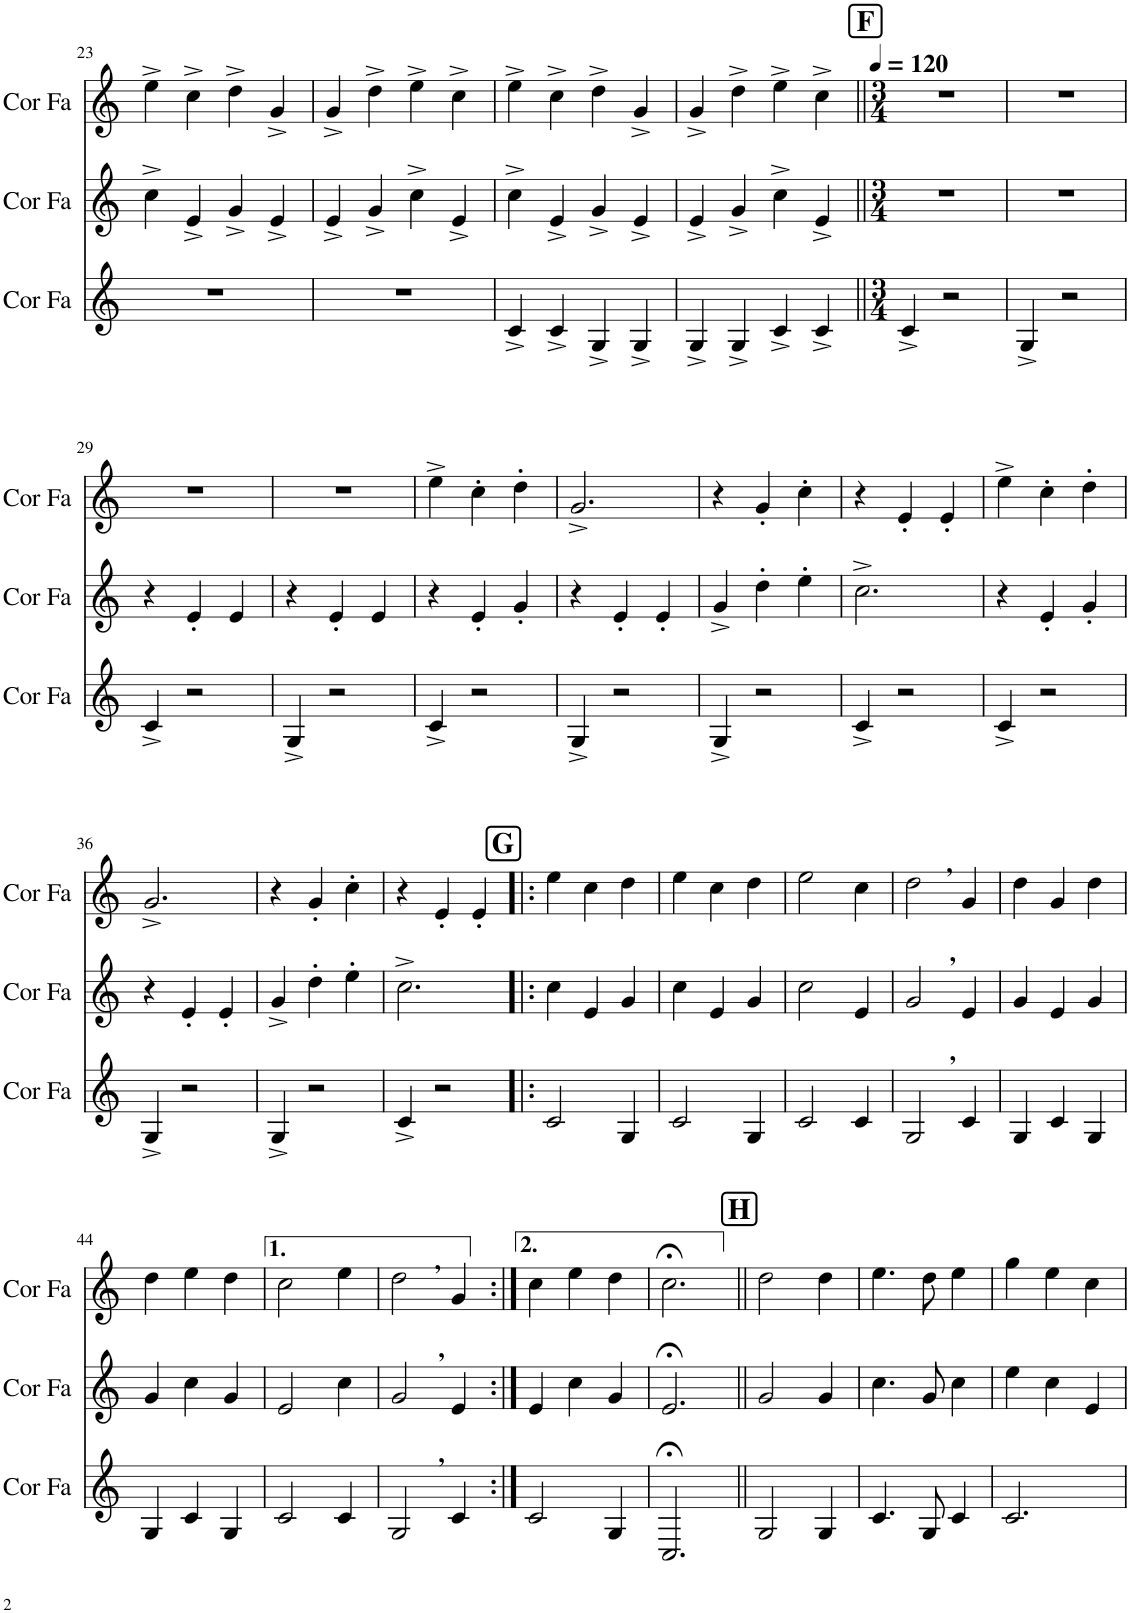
**kern	**kern	**kern
*part3	*part2	*part1
*staff3	*staff2	*staff1
*I"Cor en Fa	*I"Cor en Fa	*I"Cor en Fa
*I'Cor Fa	*I'Cor Fa	*I'Cor Fa
!!LO:PB:g=z
*clefG2	*clefG2	*clefG2
*Trd4c7	*Trd4c7	*Trd4c7
*k[]	*k[]	*k[]
*M4/4	*M4/4	*M4/4
=23	=23	=23
1r	4cc^\	4ee^\
.	4e^/	4cc^\
.	4g^/	4dd^\
.	4e^/	4g^/
=24	=24	=24
1r	4e^/	4g^/
.	4g^/	4dd^\
.	4cc^\	4ee^\
.	4e^/	4cc^\
=25	=25	=25
4c^/	4cc^\	4ee^\
4c^/	4e^/	4cc^\
4G^/	4g^/	4dd^\
4G^/	4e^/	4g^/
=26	=26	=26
4G^/	4e^/	4g^/
4G^/	4g^/	4dd^\
4c^/	4cc^\	4ee^\
4c^/	4e^/	4cc^\
=27||	=27||	=27||
!!LO:REH:place=s1:a:B:cj:fs=14:t=F
*M3/4	*M3/4	*M3/4
*	*	*MM120
4c^/	2.r	2.r
2r	.	.
=28	=28	=28
4G^/	2.r	2.r
2r	.	.
!!LO:LB:g=z
=29	=29	=29
4c^/	4r	2.r
2r	4e'/	.
.	4e/	.
=30	=30	=30
4G^/	4r	2.r
2r	4e'/	.
.	4e/	.
=31	=31	=31
4c^/	4r	4ee^\
2r	4e'/	4cc'\
.	4g'/	4dd'\
=32	=32	=32
4G^/	4r	2.g^/
2r	4e'/	.
.	4e'/	.
=33	=33	=33
4G^/	4g^/	4r
2r	4dd'\	4g'/
.	4ee'\	4cc'\
=34	=34	=34
4c^/	2.cc^\	4r
2r	.	4e'/
.	.	4e'/
=35	=35	=35
4c^/	4r	4ee^\
2r	4e'/	4cc'\
.	4g'/	4dd'\
!!LO:LB:g=z
=36	=36	=36
4G^/	4r	2.g^/
2r	4e'/	.
.	4e'/	.
=37	=37	=37
4G^/	4g^/	4r
2r	4dd'\	4g'/
.	4ee'\	4cc'\
=38	=38	=38
4c^/	2.cc^\	4r
2r	.	4e'/
.	.	4e'/
!!LO:REH:place=s1:a:B:cj:fs=14:t=G
=39!|:	=39!|:	=39!|:
2c/	4cc\	4ee\
.	4e/	4cc\
4G/	4g/	4dd\
=40	=40	=40
2c/	4cc\	4ee\
.	4e/	4cc\
4G/	4g/	4dd\
=41	=41	=41
2c/	2cc\	2ee\
4c/	4e/	4cc\
=42	=42	=42
2G/	2g/	2dd\
!	!	!LO:TX:a:B:t=,
!	!LO:TX:a:B:t=,	!
!LO:TX:a:B:t=,	!	!
4c/	4e/	4g/
=43	=43	=43
4G/	4g/	4dd\
4c/	4e/	4g/
4G/	4g/	4dd\
!!LO:LB:g=z
=44	=44	=44
4G/	4g/	4dd\
4c/	4cc\	4ee\
4G/	4g/	4dd\
=45	=45	=45
2c/	2e/	2cc\
4c/	4cc\	4ee\
=46	=46	=46
2G/	2g/	2dd\
!	!	!LO:TX:a:B:t=,
!	!LO:TX:a:B:t=,	!
!LO:TX:a:B:t=,	!	!
4c/	4e/	4g/
=47:|!	=47:|!	=47:|!
2c/	4e/	4cc\
.	4cc\	4ee\
4G/	4g/	4dd\
=48	=48	=48
2.C;</	2.e;</	2.cc;<\
!!LO:REH:place=s1:a:B:cj:fs=14:t=H
=49||	=49||	=49||
2G/	2g/	2dd\
4G/	4g/	4dd\
=50	=50	=50
4.c/	4.cc\	4.ee\
8G/	8g/	8dd\
4c/	4cc\	4ee\
=51	=51	=51
2.c/	4ee\	4gg\
.	4cc\	4ee\
.	4e/	4cc\
=	=	=
*-	*-	*-
